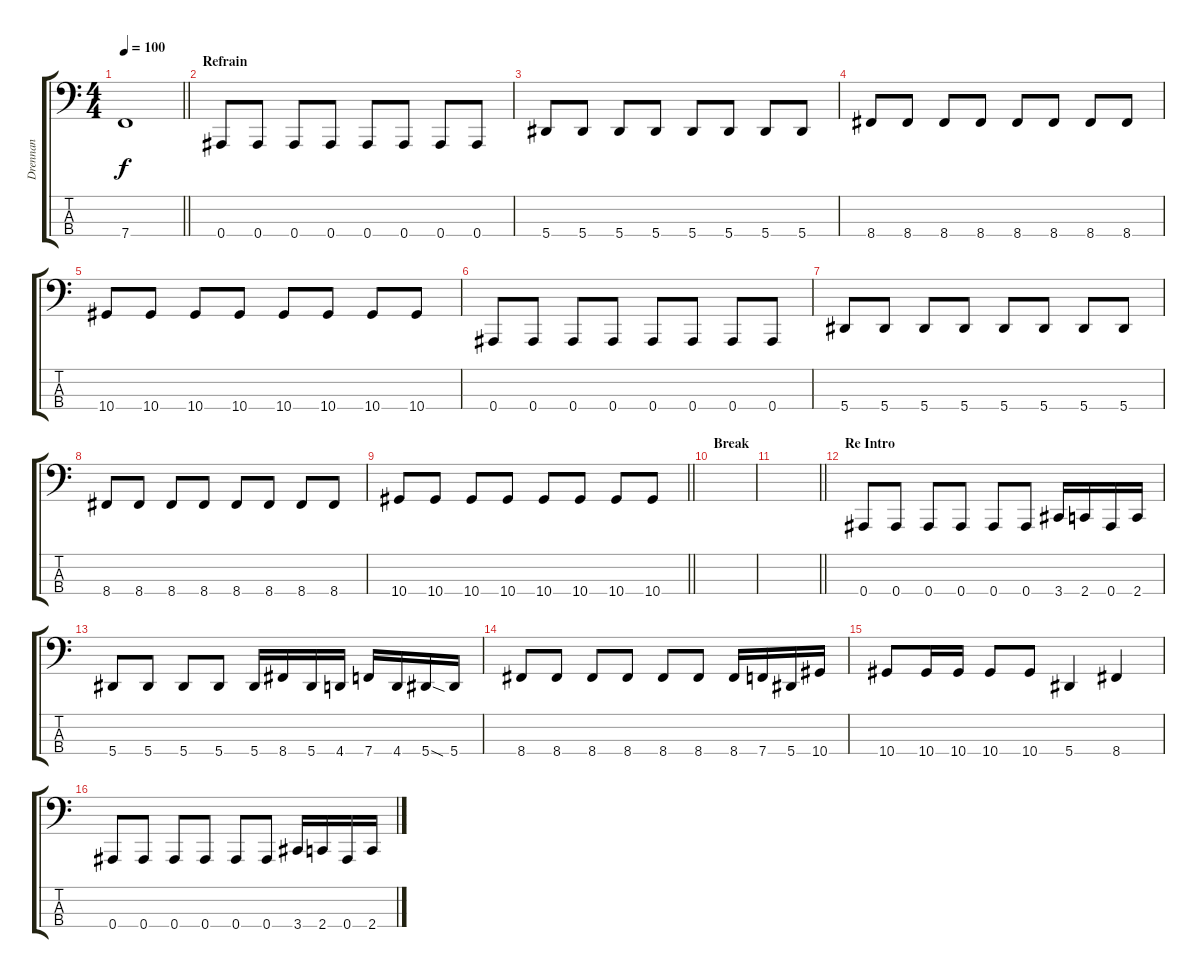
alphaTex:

\track ("Drennan" "Drennan") {instrument electricbasspick}
\staff {score tabs}
\tuning (Eb2 Bb1 F1 Bb0) {hide}
\ts (4 4)
\tempo 100
\clef f4
\barLineRight lightlight
\ks c
7.4.1{dy f} |
\section ("" "Refrain")
0.4.8 0.4.8 0.4.8 0.4.8 0.4.8 0.4.8 0.4.8 0.4.8 |
5.4.8 5.4.8 5.4.8 5.4.8 5.4.8 5.4.8 5.4.8 5.4.8 |
8.4.8 8.4.8 8.4.8 8.4.8 8.4.8 8.4.8 8.4.8 8.4.8 |
10.4.8 10.4.8 10.4.8 10.4.8 10.4.8 10.4.8 10.4.8 10.4.8 |
0.4.8 0.4.8 0.4.8 0.4.8 0.4.8 0.4.8 0.4.8 0.4.8 |
5.4.8 5.4.8 5.4.8 5.4.8 5.4.8 5.4.8 5.4.8 5.4.8 |
8.4.8 8.4.8 8.4.8 8.4.8 8.4.8 8.4.8 8.4.8 8.4.8 |
\barLineRight lightlight
10.4.8 10.4.8 10.4.8 10.4.8 10.4.8 10.4.8 10.4.8 10.4.8 |
\section ("" "Break")
|
\barLineRight lightlight
|
\section ("" "Re Intro")
0.4.8 0.4.8 0.4.8 0.4.8 0.4.8 0.4.8 3.4.16 2.4.16 0.4.16 2.4.16 |
5.4.8 5.4.8 5.4.8 5.4.8 5.4.16 8.4.16 5.4.16 4.4.16 7.4.16 4.4.16 5.4{sod}.16 5.4.16 |
8.4.8 8.4.8 8.4.8 8.4.8 8.4.8 8.4.8 8.4.16 7.4.16 5.4.16 10.4.16 |
10.4.8 10.4.16 10.4.16 10.4.8 10.4.8 5.4.4 8.4.4 |
0.4.8 0.4.8 0.4.8 0.4.8 0.4.8 0.4.8 3.4.16 2.4.16 0.4.16 2.4.16
